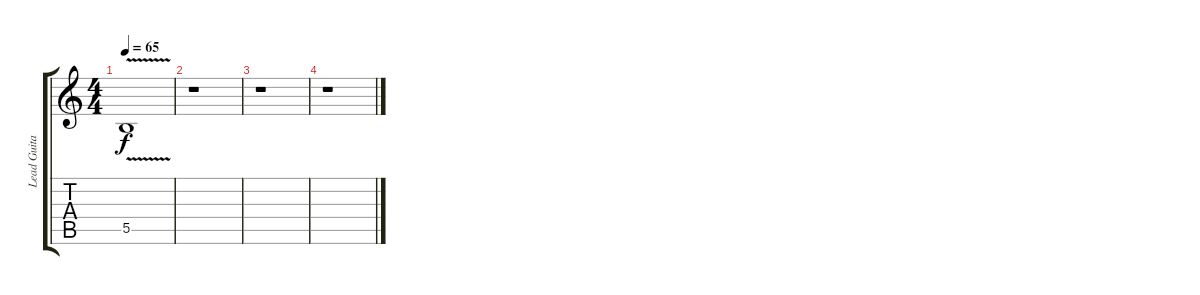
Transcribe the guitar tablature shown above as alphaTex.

\track ("Lead Guitar One" "Lead Guita") {instrument acousticguitarsteel}
\staff {score tabs}
\tuning (Db4 Ab3 E3 B2 Gb2 B1) {hide}
\ts (4 4)
\tempo 65
\clef g2
\ks c
5.5{v}.1{dy f volume 0} |
r.1 |
r.1 |
r.1
